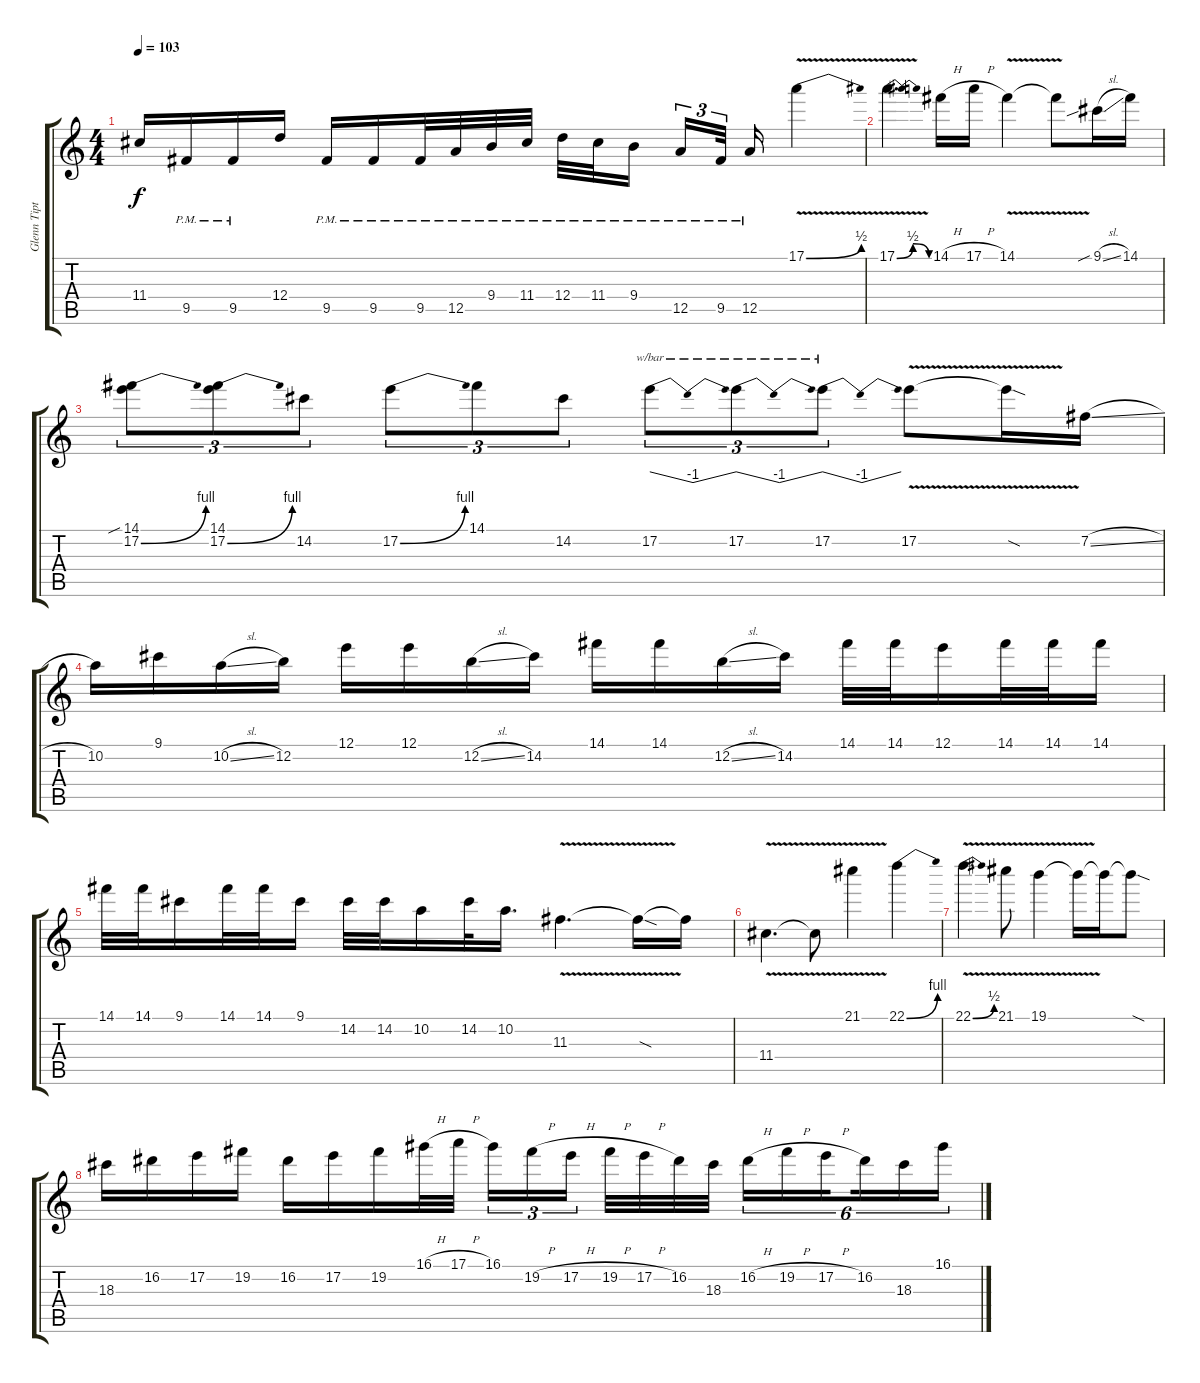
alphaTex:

\track ("Glenn Tipton" "Glenn Tipt") {instrument distortionguitar}
\staff {score tabs}
\tuning (E4 B3 G3 D3 A2 E2) {hide}
\ts (4 4)
\tempo 103
\clef g2
\ks c
11.4.16{dy f} 9.5{pm}.16 9.5{pm}.16 12.4.16 9.5{pm}.16 9.5{pm}.16 9.5{pm}.32 12.5{pm}.32 9.4{pm}.32 11.4{pm}.32 12.4{pm}.32 11.4{pm}.32 9.4{pm}.16{beam splitsecondary} 12.5{pm}.16{tu (3 2)} 9.5{pm}.32{tu (3 2) beam splitsecondary} 12.5{pm}.16 17.1{be (bend 0 0 60 2) v}.4 |
17.1{be (bendrelease 0 0 30 2 30 2 60 0) v}.4{d} 14.1{h}.16 17.1{h}.16 14.1{v}.4 14.1{t}.8 9.1{sib sl}.16 14.1.16 |
(14.1{sib} 17.2{be (bend 0 0 60 4)}).8{tu (3 2)} (14.1 17.2{be (bend 0 0 60 4)}).8{tu (3 2)} 14.2.8{tu (3 2)} 17.2{be (bend 0 0 60 4)}.8{tu (3 2)} 14.1.8{tu (3 2)} 14.2.8{tu (3 2)} 17.2.8{tu (3 2) tbe (dip default 0 0 30 -4 60 0)} 17.2.8{tu (3 2) tbe (dip default 0 0 30 -4 60 0)} 17.2.8{tu (3 2) tbe (dip default 0 0 30 -4 60 0)} 17.2{v}.8 17.2{sod t}.16 7.2{sl}.16 |
10.2.16 9.1.16 10.2{sl}.16 12.2.16 12.1.16 12.1.16 12.2{sl}.16 14.2.16 14.1.16 14.1.16 12.2{sl}.16 14.2.16 14.1.32 14.1.32 12.1.16 14.1.32 14.1.32 14.1.16 |
14.1.32 14.1.32 9.1.16 14.1.32 14.1.32 9.1.16 14.2.32 14.2.32 10.2.16 14.2.32 10.2.16{d} 11.3{v}.4{d} 11.3{sod t}.16 11.3{t}.16 |
11.4{v}.4{d} 11.4{t}.8 21.1{v}.4 22.1{be (bend 0 0 60 4)}.4 |
22.1{be (bend 0 0 60 2) v}.4{d} 21.1{v}.8 19.1{v}.4 19.1{t}.16 19.1{t}.16 19.1{sod t}.8 |
18.3.16 16.2.16 17.2.16 19.2.16 16.2.16 17.2.16 19.2.16 16.1{h}.32 17.1{h}.32 16.1.16{tu (3 2)} 19.2{h}.16{tu (3 2)} 17.2{h}.16{tu (3 2) beam splitsecondary} 19.2{h}.32 17.2{h}.32 16.2.32 18.3.32 16.2{h}.16{tu (6 4)} 19.2{h}.16{tu (6 4)} 17.2{h}.16{tu (6 4) beam splitsecondary} 16.2.16{tu (6 4)} 18.3.16{tu (6 4)} 16.1.16{tu (6 4)}
